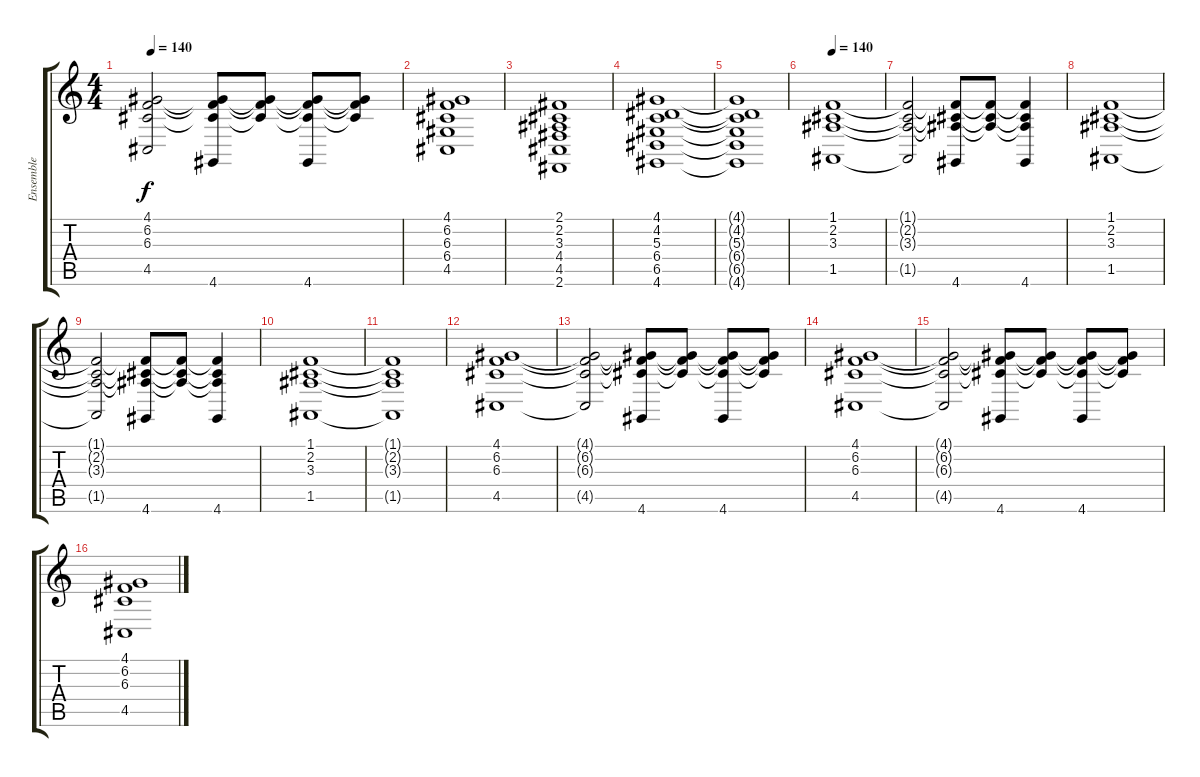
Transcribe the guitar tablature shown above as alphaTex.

\track ("Ensemble" "Ensemble") {instrument stringensemble1}
\staff {score tabs}
\tuning (E4 B3 G3 D3 A2 E2) {hide}
\ts (4 4)
\tempo 140
\clef g2
\ks c
(4.1{t} 6.2{t} 6.3{t} 4.5{t}).2{dy f} (4.1{t} 6.2{t} 6.3{t} 4.6).8 (4.1{t} 6.2{t} 6.3{t}).8 (4.1{t} 6.2{t} 6.3{t} 4.6).8 (4.1{t} 6.2{t} 6.3{t}).8 |
(4.1 6.2 6.3 6.4 4.5).1 |
(2.1 2.2 3.3 4.4 4.5 2.6).1 |
(4.1 4.2 5.3 6.4 6.5 4.6).1 |
(4.1{t} 4.2{t} 5.3{t} 6.4{t} 6.5{t} 4.6{t}).1 |
\section ("" "")
\tempo 140
(1.1 2.2 3.3 1.5).1 |
(1.1{t} 2.2{t} 3.3{t} 1.5{t}).2 (1.1{t} 2.2{t} 3.3{t} 4.6).8 (1.1{t} 2.2{t} 3.3{t}).8 (1.1{t} 2.2{t} 3.3{t} 4.6).4 |
(1.1 2.2 3.3 1.5).1 |
(1.1{t} 2.2{t} 3.3{t} 1.5{t}).2 (1.1{t} 2.2{t} 3.3{t} 4.6).8 (1.1{t} 2.2{t} 3.3{t}).8 (1.1{t} 2.2{t} 3.3{t} 4.6).4 |
(1.1 2.2 3.3 1.5).1 |
(1.1{t} 2.2{t} 3.3{t} 1.5{t}).1 |
(4.1 6.2 6.3 4.5).1 |
(4.1{t} 6.2{t} 6.3{t} 4.5{t}).2 (4.1{t} 6.2{t} 6.3{t} 4.6).8 (4.1{t} 6.2{t} 6.3{t}).8 (4.1{t} 6.2{t} 6.3{t} 4.6).8 (4.1{t} 6.2{t} 6.3{t}).8 |
(4.1 6.2 6.3 4.5).1 |
(4.1{t} 6.2{t} 6.3{t} 4.5{t}).2 (4.1{t} 6.2{t} 6.3{t} 4.6).8 (4.1{t} 6.2{t} 6.3{t}).8 (4.1{t} 6.2{t} 6.3{t} 4.6).8 (4.1{t} 6.2{t} 6.3{t}).8 |
(4.1 6.2 6.3 4.5).1
